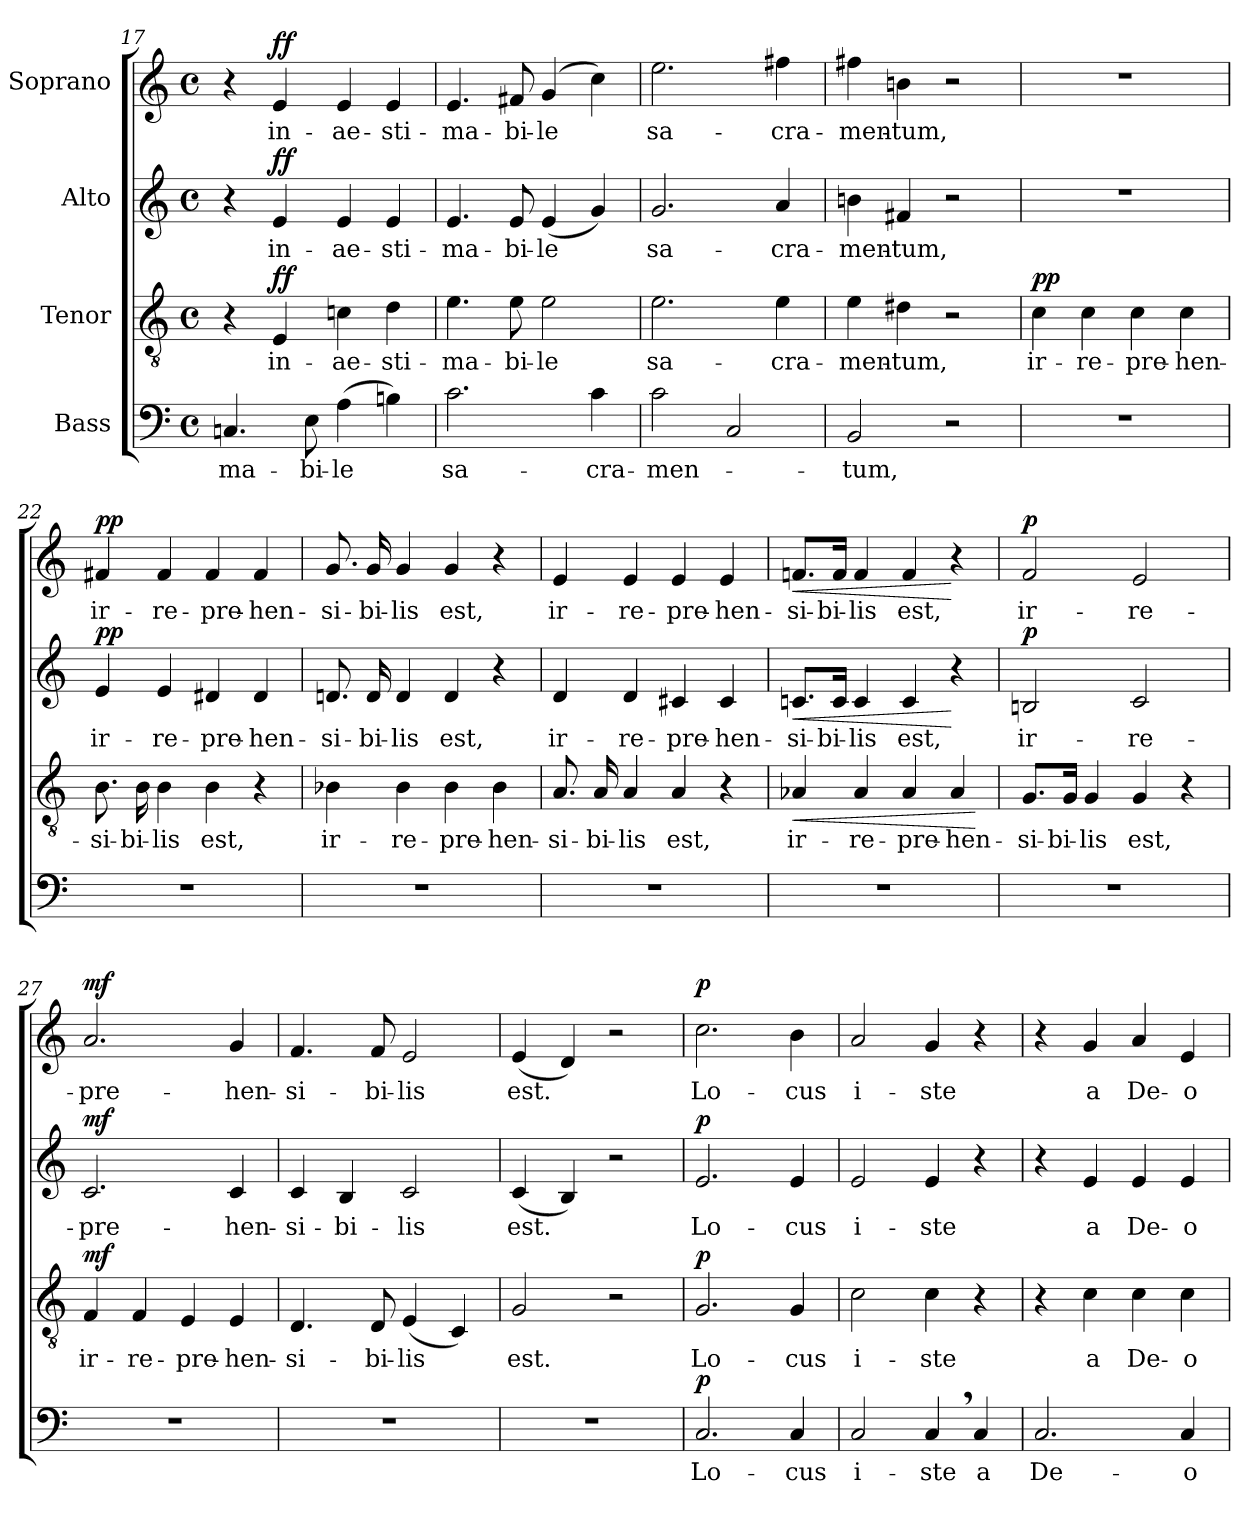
**kern	**text	**dynam	**kern	**text	**dynam	**kern	**text	**dynam	**kern	**text	**dynam
*part4	*part4	*part4	*part3	*part3	*part3	*part2	*part2	*part2	*part1	*part1	*part1
*staff4	*staff4	*staff4	*staff3	*staff3	*staff3	*staff2	*staff2	*staff2	*staff1	*staff1	*staff1
*I"Bass	*	*	*I"Tenor	*	*	*I"Alto	*	*	*I"Soprano	*	*
*clefF4	*	*	*clefGv2	*	*	*clefG2	*	*	*clefG2	*	*
*k[]	*	*	*k[]	*	*	*k[]	*	*	*k[]	*	*
*M4/4	*	*	*M4/4	*	*	*M4/4	*	*	*M4/4	*	*
*met(c)	*	*	*met(c)	*	*	*met(c)	*	*	*met(c)	*	*
=17	=17	=17	=17	=17	=17	=17	=17	=17	=17	=17	=17
!	!LO:LY:b	!	!	!	!	!	!	!	!	!	!
4.Cn/	-ma-	.	4r	.	.	4r	.	.	4r	.	.
!	!	!	!	!LO:LY:b	!LO:DY:a	!	!LO:LY:b	!LO:DY:a	!	!LO:LY:b	!LO:DY:a
.	.	.	4E/	in-	ff	4e/	in-	ff	4e/	in-	ff
!	!LO:LY:b	!	!	!	!	!	!	!	!	!	!
8E\	-bi-	.	.	.	.	.	.	.	.	.	.
!	!LO:LY:b	!	!	!LO:LY:b	!	!	!LO:LY:b	!	!	!LO:LY:b	!
(4A\	-le	.	4cn\	-ae-	.	4e/	-ae-	.	4e/	-ae-	.
!	!	!	!	!LO:LY:b	!	!	!LO:LY:b	!	!	!LO:LY:b	!
4Bn\)	.	.	4d\	-sti-	.	4e/	-sti-	.	4e/	-sti-	.
=18	=18	=18	=18	=18	=18	=18	=18	=18	=18	=18	=18
!	!LO:LY:b	!	!	!LO:LY:b	!	!	!LO:LY:b	!	!	!LO:LY:b	!
2.c\	sa-	.	4.e\	-ma-	.	4.e/	-ma-	.	4.e/	-ma-	.
!	!	!	!	!LO:LY:b	!	!	!LO:LY:b	!	!	!LO:LY:b	!
.	.	.	8e\	-bi-	.	8e/	-bi-	.	8f#X/	-bi-	.
!	!	!	!	!LO:LY:b	!	!	!LO:LY:b	!	!	!LO:LY:b	!
.	.	.	2e\	-le	.	(4e/	-le	.	(4g/	-le	.
!	!LO:LY:b	!	!	!	!	!	!	!	!	!	!
4c\	-cra-	.	.	.	.	4g/)	.	.	4cc\)	.	.
!!LO:PB:g=z
=19	=19	=19	=19	=19	=19	=19	=19	=19	=19	=19	=19
!	!LO:LY:b	!	!	!LO:LY:b	!	!	!LO:LY:b	!	!	!LO:LY:b	!
2c\	-men-	.	2.e\	sa-	.	2.g/	sa-	.	2.ee\	sa-	.
2C/	.	.	.	.	.	.	.	.	.	.	.
!	!	!	!	!LO:LY:b	!	!	!LO:LY:b	!	!	!LO:LY:b	!
.	.	.	4e\	-cra-	.	4a/	-cra-	.	4ff#X\	-cra-	.
=20	=20	=20	=20	=20	=20	=20	=20	=20	=20	=20	=20
!	!LO:LY:b	!	!	!LO:LY:b	!	!	!LO:LY:b	!	!	!LO:LY:b	!
2BB/	-tum,	.	4e\	-men-	.	4bn\	-men-	.	4ff#X\	-men-	.
!	!	!	!	!LO:LY:b	!	!	!LO:LY:b	!	!	!LO:LY:b	!
.	.	.	4d#X\	-tum,	.	4f#X/	-tum,	.	4bn\	-tum,	.
2r	.	.	2r	.	.	2r	.	.	2r	.	.
=21	=21	=21	=21	=21	=21	=21	=21	=21	=21	=21	=21
!	!	!	!	!LO:LY:b	!LO:DY:a	!	!	!	!	!	!
1r	.	.	4c\	ir-	pp	1r	.	.	1r	.	.
!	!	!	!	!LO:LY:b	!	!	!	!	!	!	!
.	.	.	4c\	-re-	.	.	.	.	.	.	.
!	!	!	!	!LO:LY:b	!	!	!	!	!	!	!
.	.	.	4c\	-pre-	.	.	.	.	.	.	.
!	!	!	!	!LO:LY:b	!	!	!	!	!	!	!
.	.	.	4c\	-hen-	.	.	.	.	.	.	.
=22	=22	=22	=22	=22	=22	=22	=22	=22	=22	=22	=22
!	!	!	!	!LO:LY:b	!	!	!LO:LY:b	!LO:DY:a	!	!LO:LY:b	!LO:DY:a
1r	.	.	8.B\	-si-	.	4e/	ir-	pp	4f#X/	ir-	pp
!	!	!	!	!LO:LY:b	!	!	!	!	!	!	!
.	.	.	16B\	-bi-	.	.	.	.	.	.	.
!	!	!	!	!LO:LY:b	!	!	!LO:LY:b	!	!	!LO:LY:b	!
.	.	.	4B\	-lis	.	4e/	-re-	.	4f#/	-re-	.
!	!	!	!	!LO:LY:b	!	!	!LO:LY:b	!	!	!LO:LY:b	!
.	.	.	4B\	est,	.	4d#X/	-pre-	.	4f#/	-pre-	.
!	!	!	!	!	!	!	!LO:LY:b	!	!	!LO:LY:b	!
.	.	.	4r	.	.	4d#/	-hen-	.	4f#/	-hen-	.
=23	=23	=23	=23	=23	=23	=23	=23	=23	=23	=23	=23
!	!	!	!	!LO:LY:b	!	!	!LO:LY:b	!	!	!LO:LY:b	!
1r	.	.	4B-X\	ir-	.	8.dn/	-si-	.	8.g/	-si-	.
!	!	!	!	!	!	!	!LO:LY:b	!	!	!LO:LY:b	!
.	.	.	.	.	.	16d/	-bi-	.	16g/	-bi-	.
!	!	!	!	!LO:LY:b	!	!	!LO:LY:b	!	!	!LO:LY:b	!
.	.	.	4B-\	-re-	.	4d/	-lis	.	4g/	-lis	.
!	!	!	!	!LO:LY:b	!	!	!LO:LY:b	!	!	!LO:LY:b	!
.	.	.	4B-\	-pre-	.	4d/	est,	.	4g/	est,	.
!	!	!	!	!LO:LY:b	!	!	!	!	!	!	!
.	.	.	4B-\	-hen-	.	4r	.	.	4r	.	.
!!LO:LB:g=z
=24	=24	=24	=24	=24	=24	=24	=24	=24	=24	=24	=24
!	!	!	!	!LO:LY:b	!	!	!LO:LY:b	!	!	!LO:LY:b	!
1r	.	.	8.A/	-si-	.	4d/	ir-	.	4e/	ir-	.
!	!	!	!	!LO:LY:b	!	!	!	!	!	!	!
.	.	.	16A/	-bi-	.	.	.	.	.	.	.
!	!	!	!	!LO:LY:b	!	!	!LO:LY:b	!	!	!LO:LY:b	!
.	.	.	4A/	-lis	.	4d/	-re-	.	4e/	-re-	.
!	!	!	!	!LO:LY:b	!	!	!LO:LY:b	!	!	!LO:LY:b	!
.	.	.	4A/	est,	.	4c#X/	-pre-	.	4e/	-pre-	.
!	!	!	!	!	!	!	!LO:LY:b	!	!	!LO:LY:b	!
.	.	.	4r	.	.	4c#/	-hen-	.	4e/	-hen-	.
=25	=25	=25	=25	=25	=25	=25	=25	=25	=25	=25	=25
!	!	!	!	!LO:LY:b	!LO:HP:b	!	!LO:LY:b	!LO:HP:b	!	!LO:LY:b	!LO:HP:b
1r	.	.	4A-X/	ir-	<	8.cn/L	-si-	<	8.fn/L	-si-	<
!	!	!	!	!	!	!	!LO:LY:b	!	!	!LO:LY:b	!
.	.	.	.	.	.	16c/Jk	-bi-	.	16f/Jk	-bi-	.
!	!	!	!	!LO:LY:b	!	!	!LO:LY:b	!	!	!LO:LY:b	!
.	.	.	4A-/	-re-	.	4c/	-lis	.	4f/	-lis	.
!	!	!	!	!LO:LY:b	!	!	!LO:LY:b	!	!	!LO:LY:b	!
.	.	.	4A-/	-pre-	.	4c/	est,	.	4f/	est,	.
!	!	!	!	!LO:LY:b	!	!	!	!	!	!	!
.	.	.	4A-/	-hen-	.	4r	.	[	4r	.	[
.	.	.	.	.	[	.	.	.	.	.	.
=26	=26	=26	=26	=26	=26	=26	=26	=26	=26	=26	=26
!	!	!	!	!LO:LY:b	!	!	!LO:LY:b	!LO:DY:a	!	!LO:LY:b	!LO:DY:a
1r	.	.	8.G/L	-si-	.	2Bn/	ir-	p	2f/	ir-	p
!	!	!	!	!LO:LY:b	!	!	!	!	!	!	!
.	.	.	16G/Jk	-bi-	.	.	.	.	.	.	.
!	!	!	!	!LO:LY:b	!	!	!	!	!	!	!
.	.	.	4G/	-lis	.	.	.	.	.	.	.
!	!	!	!	!LO:LY:b	!	!	!LO:LY:b	!	!	!LO:LY:b	!
.	.	.	4G/	est,	.	2c/	-re-	.	2e/	-re-	.
.	.	.	4r	.	.	.	.	.	.	.	.
=27	=27	=27	=27	=27	=27	=27	=27	=27	=27	=27	=27
!	!	!	!	!LO:LY:b	!LO:DY:a	!	!LO:LY:b	!LO:DY:a	!	!LO:LY:b	!LO:DY:a
1r	.	.	4F/	ir-	mf	2.c/	-pre-	mf	2.a/	-pre-	mf
!	!	!	!	!LO:LY:b	!	!	!	!	!	!	!
.	.	.	4F/	-re-	.	.	.	.	.	.	.
!	!	!	!	!LO:LY:b	!	!	!	!	!	!	!
.	.	.	4E/	-pre-	.	.	.	.	.	.	.
!	!	!	!	!LO:LY:b	!	!	!LO:LY:b	!	!	!LO:LY:b	!
.	.	.	4E/	-hen-	.	4c/	-hen-	.	4g/	-hen-	.
=28	=28	=28	=28	=28	=28	=28	=28	=28	=28	=28	=28
!	!	!	!	!LO:LY:b	!	!	!LO:LY:b	!	!	!LO:LY:b	!
1r	.	.	4.D/	-si-	.	4c/	-si-	.	4.f/	-si-	.
!	!	!	!	!	!	!	!LO:LY:b	!	!	!	!
.	.	.	.	.	.	4B/	-bi-	.	.	.	.
!	!	!	!	!LO:LY:b	!	!	!	!	!	!LO:LY:b	!
.	.	.	8D/	-bi-	.	.	.	.	8f/	-bi-	.
!	!	!	!	!LO:LY:b	!	!	!LO:LY:b	!	!	!LO:LY:b	!
.	.	.	(4E/	-lis	.	2c/	-lis	.	2e/	-lis	.
.	.	.	4C/)	.	.	.	.	.	.	.	.
=29	=29	=29	=29	=29	=29	=29	=29	=29	=29	=29	=29
!	!	!	!	!LO:LY:b	!	!	!LO:LY:b	!	!	!LO:LY:b	!
1r	.	.	2G/	est.	.	(4c/	est.	.	(4e/	est.	.
.	.	.	.	.	.	4B/)	.	.	4d/)	.	.
.	.	.	2r	.	.	2r	.	.	2r	.	.
!!LO:LB:g=z
=30	=30	=30	=30	=30	=30	=30	=30	=30	=30	=30	=30
!	!LO:LY:b	!LO:DY:a	!	!LO:LY:b	!LO:DY:a	!	!LO:LY:b	!LO:DY:a	!	!LO:LY:b	!LO:DY:a
2.C/	Lo-	p	2.G/	Lo-	p	2.e/	Lo-	p	2.cc\	Lo-	p
!	!LO:LY:b	!	!	!LO:LY:b	!	!	!LO:LY:b	!	!	!LO:LY:b	!
4C/	-cus	.	4G/	-cus	.	4e/	-cus	.	4b\	-cus	.
=31	=31	=31	=31	=31	=31	=31	=31	=31	=31	=31	=31
!	!LO:LY:b	!	!	!LO:LY:b	!	!	!LO:LY:b	!	!	!LO:LY:b	!
2C/	i-	.	2c\	i-	.	2e/	i-	.	2a/	i-	.
!	!LO:LY:b	!	!	!LO:LY:b	!	!	!LO:LY:b	!	!	!LO:LY:b	!
4C,/	-ste	.	4c\	-ste	.	4e/	-ste	.	4g/	-ste	.
!	!LO:LY:b	!	!	!	!	!	!	!	!	!	!
4C/	a	.	4r	.	.	4r	.	.	4r	.	.
=32	=32	=32	=32	=32	=32	=32	=32	=32	=32	=32	=32
!	!LO:LY:b	!	!	!	!	!	!	!	!	!	!
2.C/	De-	.	4r	.	.	4r	.	.	4r	.	.
!	!	!	!	!LO:LY:b	!	!	!LO:LY:b	!	!	!LO:LY:b	!
.	.	.	4c\	a	.	4e/	a	.	4g/	a	.
!	!	!	!	!LO:LY:b	!	!	!LO:LY:b	!	!	!LO:LY:b	!
.	.	.	4c\	De-	.	4e/	De-	.	4a/	De-	.
!	!LO:LY:b	!	!	!LO:LY:b	!	!	!LO:LY:b	!	!	!LO:LY:b	!
4C/	-o	.	4c\	-o	.	4e/	-o	.	4e/	-o	.
=	=	=	=	=	=	=	=	=	=	=	=
*-	*-	*-	*-	*-	*-	*-	*-	*-	*-	*-	*-
